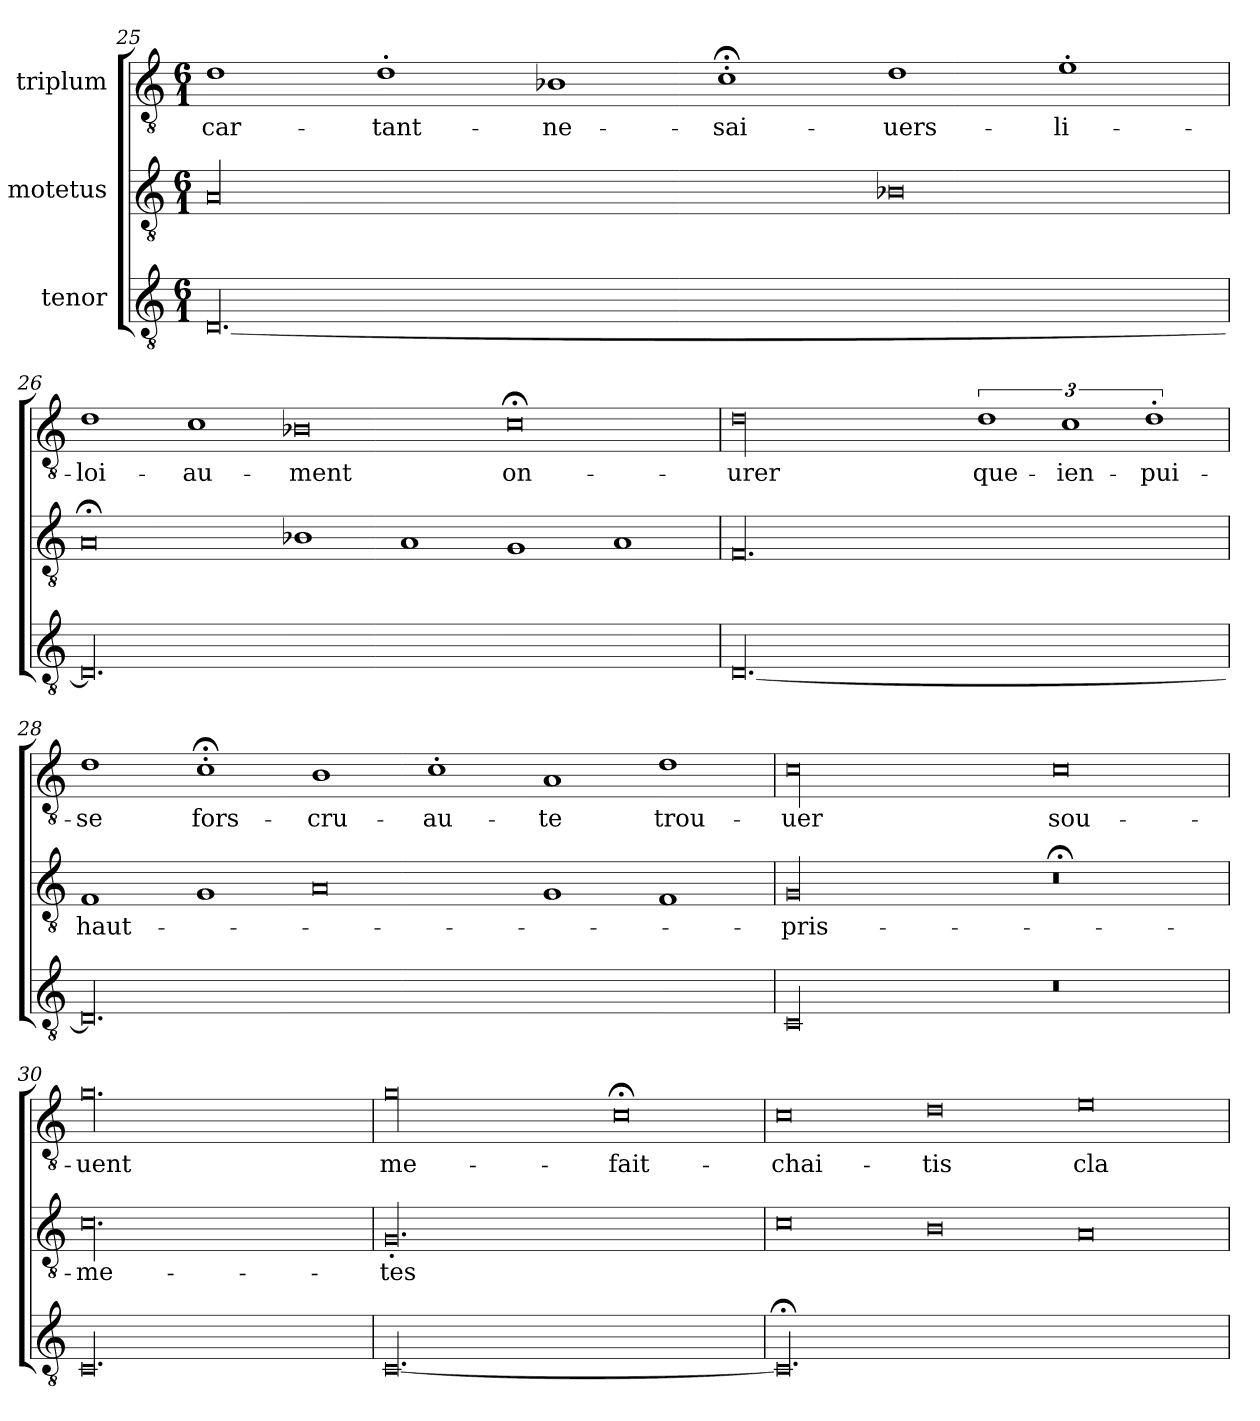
**kern	**kern	**text	**kern	**text
*part3	*part2	*part2	*part1	*part1
*staff3	*staff2	*staff2	*staff1	*staff1
*I"tenor	*I"motetus	*	*I"triplum	*
*clefGv2	*clefGv2	*	*clefGv2	*
*k[]	*k[]	*	*k[]	*
*C:	*C:	*	*C:	*
*M6/1	*M6/1	*	*M6/1	*
=25	=25	=25	=25	=25
[00.D/	00A/	.	1d\	car-
.	.	.	1d'\	tant-
.	.	.	1B-X\	ne-
.	.	.	1c;<'\	sai-
.	0B-X\	.	1d\	uers-
.	.	.	1e'\	li-
=26	=26	=26	=26	=26
00.D/]	0A;</	.	1d\	loi-
.	.	.	1c\	-au-
.	1B-X\	.	0B-X\	-ment
.	1A/	.	.	.
.	1G/	.	0c;<\	on-
.	1A/	.	.	.
=27	=27	=27	=27	=27
[00.D/	00.F/	.	00d\	-urer
.	.	.	3%2d\	que-
.	.	.	3%2c\	ien-
.	.	.	3%2d'\	pui-
=28	=28	=28	=28	=28
00.D/]	1F/	haut-	1d\	-se
.	1G/	.	1c;<'\	fors-
.	0A/	.	1B\	cru-
.	.	.	1c'\	-au-
.	1G/	.	1A/	-te
.	1F/	.	1d\	trou-
=29	=29	=29	=29	=29
00C/	00G/	pris-	00c\	-uer
0r	0r;<	.	0c\	sou-
=30	=30	=30	=30	=30
00.C/	00.c\	me-	00.g\	-uent
=31	=31	=31	=31	=31
[00.C/	00.G'/	-tes	00g\	me-
.	.	.	0c;<\	fait-
=32	=32	=32	=32	=32
00.C;</]	0c\	.	0c\	chai-
.	0B\	.	0d\	-tis
.	0A/	.	0e\	cla-
=	=	=	=	=
*-	*-	*-	*-	*-
